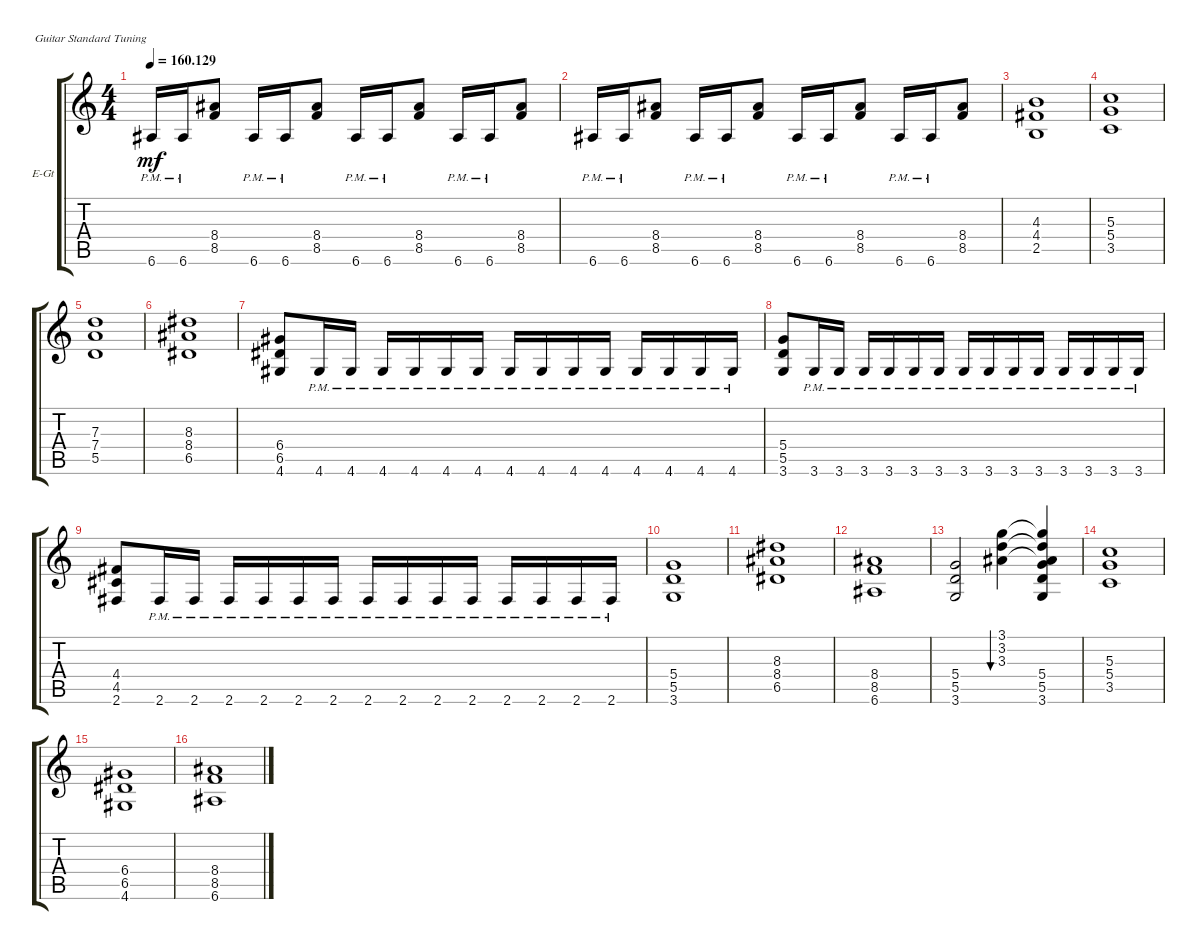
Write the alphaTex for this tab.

\defaultSystemsLayout 4
\bracketExtendMode groupsimilarinstruments
\firstSystemTrackNameOrientation horizontal
\otherSystemsTrackNameOrientation horizontal
\track ("Electric Guitar" "E-Gt") {instrument overdrivenguitar}
\staff {score tabs}
\tuning (E4 B3 G3 D3 A2 E2)
\ts (4 4)
\tempo
160.129
\accidentals auto
\clef g2
\ottava regular
\simile none
\ks c
6.6{pm}.16{dy mf} 6.6{pm}.16 (8.5 8.4).8 6.6{pm}.16 6.6{pm}.16 (8.5 8.4).8 6.6{pm}.16 6.6{pm}.16 (8.5 8.4).8 6.6{pm}.16 6.6{pm}.16 (8.5 8.4).8 |
6.6{pm}.16 6.6{pm}.16 (8.5 8.4).8 6.6{pm}.16 6.6{pm}.16 (8.5 8.4).8 6.6{pm}.16 6.6{pm}.16 (8.5 8.4).8 6.6{pm}.16 6.6{pm}.16 (8.5 8.4).8 |
(2.5 4.4 4.3).1 |
(3.5 5.4 5.3).1 |
(5.5 7.4 7.3).1 |
(6.5 8.3 8.4).1 |
(4.6 6.5 6.4).8 4.6{pm}.16 4.6{pm}.16 4.6{pm}.16 4.6{pm}.16 4.6{pm}.16 4.6{pm}.16 4.6{pm}.16 4.6{pm}.16 4.6{pm}.16 4.6{pm}.16 4.6{pm}.16 4.6{pm}.16 4.6{pm}.16 4.6{pm}.16 |
(3.6 5.5 5.4).8 3.6{pm}.16 3.6{pm}.16 3.6{pm}.16 3.6{pm}.16 3.6{pm}.16 3.6{pm}.16 3.6{pm}.16 3.6{pm}.16 3.6{pm}.16 3.6{pm}.16 3.6{pm}.16 3.6{pm}.16 3.6{pm}.16 3.6{pm}.16 |
(2.6 4.5 4.4).8 2.6{pm}.16 2.6{pm}.16 2.6{pm}.16 2.6{pm}.16 2.6{pm}.16 2.6{pm}.16 2.6{pm}.16 2.6{pm}.16 2.6{pm}.16 2.6{pm}.16 2.6{pm}.16 2.6{pm}.16 2.6{pm}.16 2.6{pm}.16 |
(3.6 5.5 5.4).1 |
(6.5 8.4 8.3).1 |
(6.6 8.5 8.4).1 |
(3.6 5.5 5.4).2 (3.1 3.2 3.3).4{bu 234} (5.4 5.5 3.6 3.3{t} 3.2{t} 3.1{t}).4 |
(3.5 5.4 5.3).1 |
(4.6 6.5 6.4).1 |
(6.6 8.5 8.4).1
